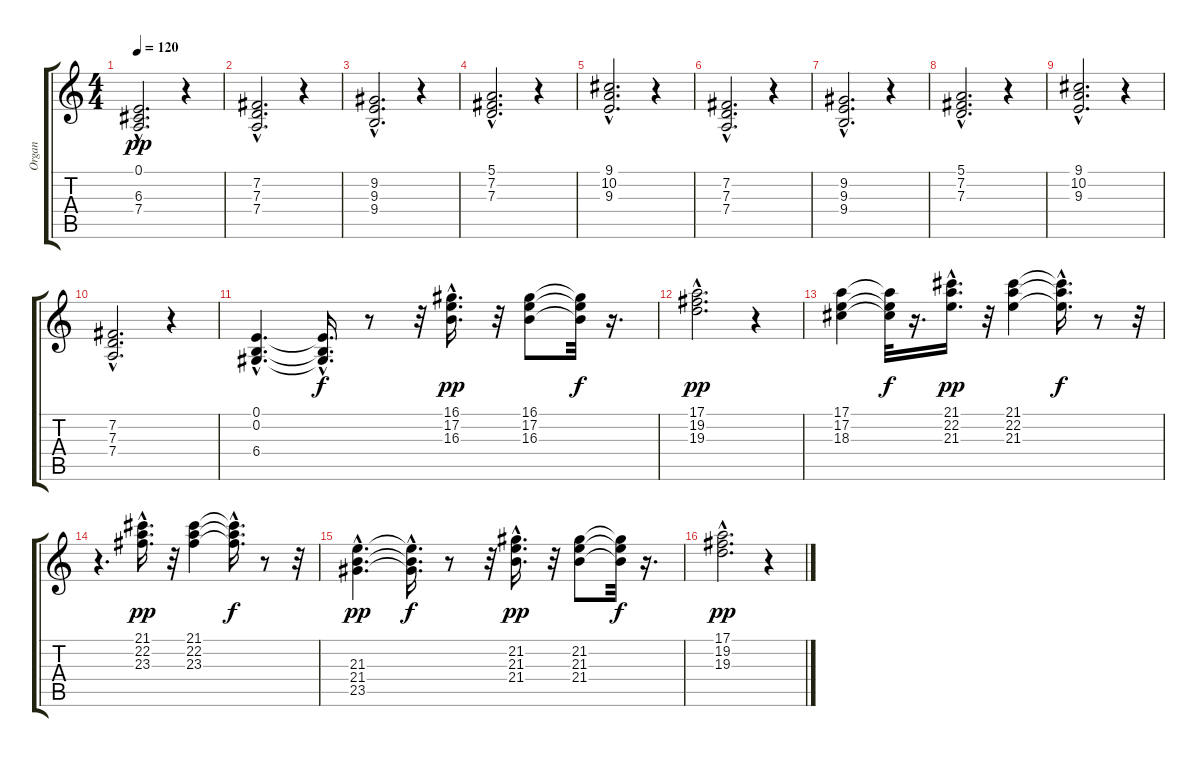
\track ("Organ" "Organ") {instrument percussiveorgan}
\staff {score tabs}
\tuning (E4 B3 G3 D3 A2 E2) {hide}
\ts (4 4)
\tempo 120
\clef g2
\ks c
(0.1{hac} 6.3{hac} 7.4{hac}).2{d dy pp} r.4 |
(7.2{hac} 7.3{hac} 7.4{hac}).2{d} r.4 |
(9.2{hac} 9.3{hac} 9.4{hac}).2{d} r.4 |
(5.1{hac} 7.2{hac} 7.3{hac}).2{d} r.4 |
(9.1{hac} 10.2{hac} 9.3{hac}).2{d} r.4 |
(7.2{hac} 7.3{hac} 7.4{hac}).2{d} r.4 |
(9.2{hac} 9.3{hac} 9.4{hac}).2{d} r.4 |
(5.1{hac} 7.2{hac} 7.3{hac}).2{d} r.4 |
(9.1{hac} 10.2{hac} 9.3{hac}).2{d} r.4 |
(7.2{hac} 7.3{hac} 7.4{hac}).2{d} r.4 |
(0.1{hac} 0.2{hac} 6.4{hac}).4{d} (0.1{hac t} 0.2{hac t} 6.4{hac t}).16{d dy f} r.8 r.32 (16.1{hac} 17.2{hac} 16.3{hac}).16{d dy pp} r.32 (16.1 17.2 16.3).8 (16.1{t} 17.2{t} 16.3{t}).32{dy f} r.16{d} |
(17.1{hac} 19.2{hac} 19.3{hac}).2{d dy pp} r.4 |
(17.1 17.2 18.3).4 (17.1{t} 17.2{t} 18.3{t}).32{dy f} r.16{d} (21.1{hac} 22.2{hac} 21.3{hac}).16{d dy pp} r.32 (21.1 22.2 21.3).4 (21.1{hac t} 22.2{hac t} 21.3{hac t}).16{d dy f} r.8 r.32 |
r.4{d} (21.1{hac} 22.2{hac} 23.3{hac}).16{d dy pp} r.32 (21.1 22.2 23.3).4 (21.1{hac t} 22.2{hac t} 23.3{hac t}).16{d dy f} r.8 r.32 |
(21.3{hac} 21.4{hac} 23.5{hac}).4{d dy pp} (21.3{hac t} 21.4{hac t} 23.5{hac t}).16{d dy f} r.8 r.32 (21.2{hac} 21.3{hac} 21.4{hac}).16{d dy pp} r.32 (21.2 21.3 21.4).8 (21.2{t} 21.3{t} 21.4{t}).32{dy f} r.16{d} |
(17.1{hac} 19.2{hac} 19.3{hac}).2{d dy pp} r.4
